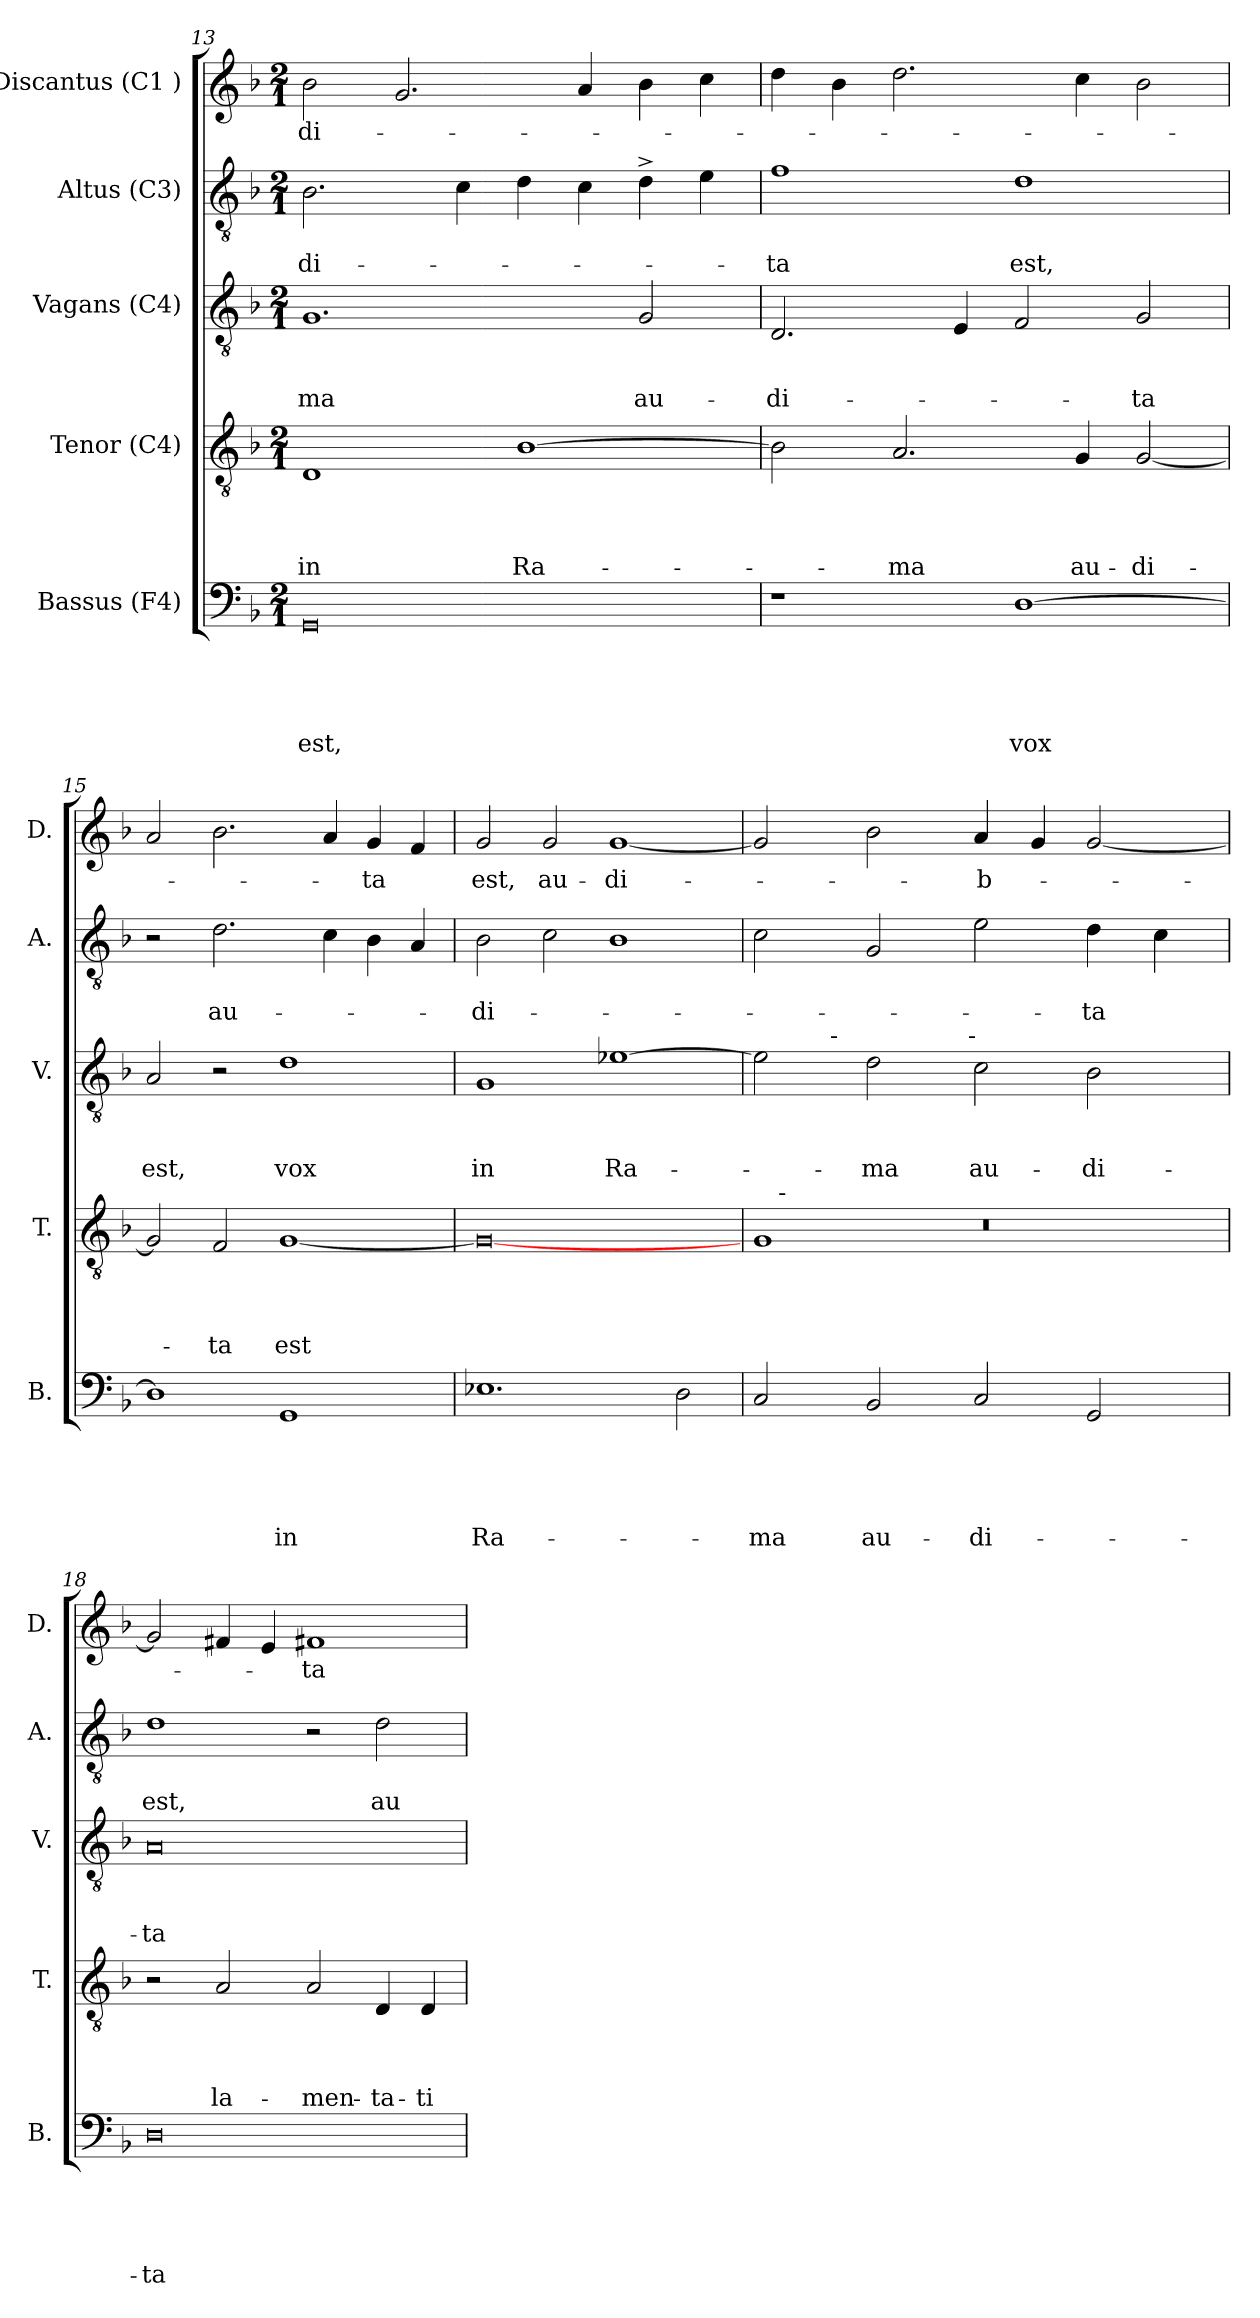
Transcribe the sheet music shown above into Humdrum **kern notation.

**kern	**text	**text	**text	**text	**text	**kern	**text	**text	**text	**text	**kern	**text	**text	**text	**kern	**text	**text	**kern	**text
*part5	*part5	*part5	*part5	*part5	*part5	*part4	*part4	*part4	*part4	*part4	*part3	*part3	*part3	*part3	*part2	*part2	*part2	*part1	*part1
*staff5	*staff5	*staff5	*staff5	*staff5	*staff5	*staff4	*staff4	*staff4	*staff4	*staff4	*staff3	*staff3	*staff3	*staff3	*staff2	*staff2	*staff2	*staff1	*staff1
*I"Bassus (F4)	*	*	*	*	*	*I"Tenor (C4)	*	*	*	*	*I"Vagans (C4)	*	*	*	*I"Altus (C3)	*	*	*I"Discantus (C1 )	*
*I'B.	*	*	*	*	*	*I'T.	*	*	*	*	*I'V.	*	*	*	*I'A.	*	*	*I'D.	*
!!LO:PB:g=z
*clefF4	*	*	*	*	*	*clefGv2	*	*	*	*	*clefGv2	*	*	*	*clefGv2	*	*	*clefG2	*
*k[b-]	*	*	*	*	*	*k[b-]	*	*	*	*	*k[b-]	*	*	*	*k[b-]	*	*	*k[b-]	*
*F:	*	*	*	*	*	*F:	*	*	*	*	*F:	*	*	*	*F:	*	*	*F:	*
*M2/1	*	*	*	*	*	*M2/1	*	*	*	*	*M2/1	*	*	*	*M2/1	*	*	*M2/1	*
=13	=13	=13	=13	=13	=13	=13	=13	=13	=13	=13	=13	=13	=13	=13	=13	=13	=13	=13	=13
!	!	!	!	!	!LO:LY:b	!	!	!	!	!LO:LY:b	!	!	!	!LO:LY:b	!	!	!LO:LY:b	!	!LO:LY:b
0GG	.	.	.	.	est,	1D	.	.	.	in	1.G	.	.	-ma	2.B-\	.	-di-	2b-\	-di-
.	.	.	.	.	.	.	.	.	.	.	.	.	.	.	.	.	.	2.g/	.
.	.	.	.	.	.	.	.	.	.	.	.	.	.	.	4c\	.	.	.	.
!	!	!	!	!	!	!	!	!	!	!LO:LY:b	!	!	!	!	!	!	!	!	!
.	.	.	.	.	.	[>1B-	.	.	.	Ra-	.	.	.	.	4d\	.	.	.	.
.	.	.	.	.	.	.	.	.	.	.	.	.	.	.	4c\	.	.	4a/	.
!	!	!	!	!	!	!	!	!	!	!	!	!	!	!LO:LY:b	!	!	!	!	!
.	.	.	.	.	.	.	.	.	.	.	2G/	.	.	au-	4d^>\	.	.	4b-\	.
.	.	.	.	.	.	.	.	.	.	.	.	.	.	.	4e\	.	.	4cc\	.
=14	=14	=14	=14	=14	=14	=14	=14	=14	=14	=14	=14	=14	=14	=14	=14	=14	=14	=14	=14
!	!	!	!	!	!	!	!	!	!	!	!	!	!	!LO:LY:b	!	!	!LO:LY:b	!	!
1r	.	.	.	.	.	2B-\]	.	.	.	.	2.D/	.	.	-di-	1f	.	-ta	4dd\	.
.	.	.	.	.	.	.	.	.	.	.	.	.	.	.	.	.	.	4b-\	.
!	!	!	!	!	!	!	!	!	!	!LO:LY:b	!	!	!	!	!	!	!	!	!
.	.	.	.	.	.	2.A/	.	.	.	-ma	.	.	.	.	.	.	.	2.dd\	.
.	.	.	.	.	.	.	.	.	.	.	4E/	.	.	.	.	.	.	.	.
!	!	!	!	!	!LO:LY:b	!	!	!	!	!	!	!	!	!	!	!	!LO:LY:b	!	!
[>1D	.	.	.	.	vox	.	.	.	.	.	2F/	.	.	.	1d	.	est,	.	.
!	!	!	!	!	!	!	!	!	!	!LO:LY:b	!	!	!	!	!	!	!	!	!
.	.	.	.	.	.	4G/	.	.	.	au-	.	.	.	.	.	.	.	4cc\	.
!	!	!	!	!	!	!	!	!	!	!LO:LY:b	!	!	!	!LO:LY:b	!	!	!	!	!
.	.	.	.	.	.	[<2G/	.	.	.	-di-	2G/	.	.	-ta	.	.	.	2b-\	.
=15	=15	=15	=15	=15	=15	=15	=15	=15	=15	=15	=15	=15	=15	=15	=15	=15	=15	=15	=15
!	!	!	!	!	!	!	!	!	!	!	!	!	!	!LO:LY:b	!	!	!	!	!
1D]	.	.	.	.	.	2G/]	.	.	.	.	2A/	.	.	est,	2r	.	.	2a/	.
!	!	!	!	!	!	!	!	!	!	!LO:LY:b	!	!	!	!	!	!	!LO:LY:b	!	!
.	.	.	.	.	.	2F/	.	.	.	-ta	2r	.	.	.	2.d\	.	au-	2.b-\	.
!	!	!	!	!	!LO:LY:b	!	!	!	!	!LO:LY:b	!	!	!	!LO:LY:b	!	!	!	!	!
1GG	.	.	.	.	in	[<1G	.	.	.	est	1d	.	.	vox	.	.	.	.	.
.	.	.	.	.	.	.	.	.	.	.	.	.	.	.	4c\	.	.	4a/	.
!	!	!	!	!	!	!	!	!	!	!	!	!	!	!	!	!	!	!	!LO:LY:b
.	.	.	.	.	.	.	.	.	.	.	.	.	.	.	4B-\	.	.	4g/	-ta
.	.	.	.	.	.	.	.	.	.	.	.	.	.	.	4A/	.	.	4f/	.
=16	=16	=16	=16	=16	=16	=16	=16	=16	=16	=16	=16	=16	=16	=16	=16	=16	=16	=16	=16
!	!	!	!	!	!LO:LY:b	!	!	!	!	!	!	!	!	!LO:LY:b	!	!	!LO:LY:b	!	!LO:LY:b
1.E-	.	.	.	.	Ra-	0G_	.	.	.	.	1G	.	.	in	2B-\	.	-di-	2g/	est,
!	!	!	!	!	!	!	!	!	!	!	!	!	!	!	!	!	!	!	!LO:LY:b
.	.	.	.	.	.	.	.	.	.	.	.	.	.	.	2c\	.	.	2g/	au-
!	!	!	!	!	!	!	!	!	!	!	!	!	!	!LO:LY:b	!	!	!	!	!LO:LY:b
.	.	.	.	.	.	.	.	.	.	.	[<1e-	.	.	Ra-	1B-	.	.	[<1g	-di-
2D\	.	.	.	.	.	.	.	.	.	.	.	.	.	.	.	.	.	.	.
!!LO:LB:g=z
=17	=17	=17	=17	=17	=17	=17	=17	=17	=17	=17	=17	=17	=17	=17	=17	=17	=17	=17	=17
*	*	*	*	*	*	*^	*	*	*	*	*	*	*	*	*	*	*	*	*
*	*	*	*	*	*	*	*^	*	*	*	*	*	*	*	*	*	*	*	*	*
!	!	!	!	!	!LO:LY:b	!	!	!LO:N:vis=1	!	!	!	!	!	!	!	!	!	!	!	!	!
*	*	*	*	*	*	*	*	*	*	*	*	*	*^	*	*	*	*	*	*	*	*
*	*	*	*	*	*	*	*	*	*	*	*	*	*	*^	*	*	*	*	*	*	*	*
2C/	.	.	.	.	-ma	16.ryy	1G	0r	.	.	.	.	2e-\]	4ryy	3%2ryy	.	.	.	2c\	.	.	2g/]	.
!	!	!	!	!	!	!LO:TX:a:t=-	!	!	!	!	!	!	!	!	!	!	!	!	!	!	!	!	!
.	.	.	.	.	.	1ryy	.	.	.	.	.	.	.	.	.	.	.	.	.	.	.	.	.
.	.	.	.	.	.	.	.	.	.	.	.	.	.	16ryy	.	.	.	.	.	.	.	.	.
!	!	!	!	!	!	!	!	!	!	!	!	!	!	!LO:TX:a:t=-	!	!	!	!	!	!	!	!	!
.	.	.	.	.	.	.	.	.	.	.	.	.	.	1ryy	.	.	.	.	.	.	.	.	.
!	!	!	!	!	!LO:LY:b	!	!	!	!	!	!	!	!	!	!	!	!	!LO:LY:b	!	!	!	!	!
2BB-/	.	.	.	.	au-	.	.	.	.	.	.	.	2d\	.	.	.	.	-ma	2G/	.	.	2b-\	.
.	.	.	.	.	.	.	.	.	.	.	.	.	.	.	6ryy	.	.	.	.	.	.	.	.
.	.	.	.	.	.	.	.	.	.	.	.	.	.	.	12...ryy	.	.	.	.	.	.	.	.
!	!	!	!	!	!	!	!	!	!	!	!	!	!	!	!LO:TX:a:t=-	!	!	!	!	!	!	!	!
.	.	.	.	.	.	.	.	.	.	.	.	.	.	.	3%2ryy	.	.	.	.	.	.	.	.
!	!	!	!	!	!LO:LY:b	!	!	!	!	!	!	!	!	!	!	!	!	!LO:LY:b	!	!	!	!	!LO:LY:b:rj
2C/	.	.	.	.	-di-	.	1ryy	.	.	.	.	.	2c\	.	.	.	.	au-	2e\	.	.	4a/	-b-
.	.	.	.	.	.	2ryy	.	.	.	.	.	.	.	.	.	.	.	.	.	.	.	.	.
.	.	.	.	.	.	.	.	.	.	.	.	.	.	.	.	.	.	.	.	.	.	4g/	.
.	.	.	.	.	.	.	.	.	.	.	.	.	.	2ryy	.	.	.	.	.	.	.	.	.
!	!	!	!	!	!	!	!	!	!	!	!	!	!	!	!	!	!	!LO:LY:b	!	!	!LO:LY:b	!	!
2GG/	.	.	.	.	.	.	.	.	.	.	.	.	2B-\	.	.	.	.	-di-	4d\	.	-ta	[<2g/	.
.	.	.	.	.	.	4ryy	.	.	.	.	.	.	.	.	.	.	.	.	.	.	.	.	.
.	.	.	.	.	.	.	.	.	.	.	.	.	.	.	3ryy	.	.	.	.	.	.	.	.
.	.	.	.	.	.	.	.	.	.	.	.	.	.	.	.	.	.	.	4c\	.	.	.	.
.	.	.	.	.	.	.	.	.	.	.	.	.	.	8.ryy	.	.	.	.	.	.	.	.	.
.	.	.	.	.	.	8ryy	.	.	.	.	.	.	.	.	.	.	.	.	.	.	.	.	.
.	.	.	.	.	.	32ryy	.	.	.	.	.	.	.	.	.	.	.	.	.	.	.	.	.
.	.	.	.	.	.	.	.	.	.	.	.	.	.	.	96ryy	.	.	.	.	.	.	.	.
=18	=18	=18	=18	=18	=18	=18	=18	=18	=18	=18	=18	=18	=18	=18	=18	=18	=18	=18	=18	=18	=18	=18	=18
!	!	!	!	!	!LO:LY:b:rj	!	!	!	!	!	!	!	!	!	!	!	!	!LO:LY:b:rj	!	!	!LO:LY:b	!	!
*	*	*	*	*	*	*v	*v	*v	*	*	*	*	*	*	*	*	*	*	*	*	*	*	*
*	*	*	*	*	*	*	*	*	*	*	*v	*v	*v	*	*	*	*	*	*	*	*
0D	.	.	.	.	-ta	2r	.	.	.	.	0A	.	.	-ta	1d	.	est,	2g/]	.
!	!	!	!	!	!	!	!	!	!	!LO:LY:b	!	!	!	!	!	!	!	!	!
.	.	.	.	.	.	2A/	.	.	.	la-	.	.	.	.	.	.	.	4f#/	.
.	.	.	.	.	.	.	.	.	.	.	.	.	.	.	.	.	.	4e/	.
!	!	!	!	!	!	!	!	!	!	!LO:LY:b	!	!	!	!	!	!	!	!	!LO:LY:b
.	.	.	.	.	.	2A/	.	.	.	-men-	.	.	.	.	2r	.	.	1f#X	-ta
!	!	!	!	!	!	!	!	!	!	!LO:LY:b	!	!	!	!	!	!	!LO:LY:b	!	!
.	.	.	.	.	.	4D/	.	.	.	-ta-	.	.	.	.	2d\	.	au-	.	.
!	!	!	!	!	!	!	!	!	!	!LO:LY:b	!	!	!	!	!	!	!	!	!
.	.	.	.	.	.	4D/	.	.	.	-ti-	.	.	.	.	.	.	.	.	.
=	=	=	=	=	=	=	=	=	=	=	=	=	=	=	=	=	=	=	=
*-	*-	*-	*-	*-	*-	*-	*-	*-	*-	*-	*-	*-	*-	*-	*-	*-	*-	*-	*-
